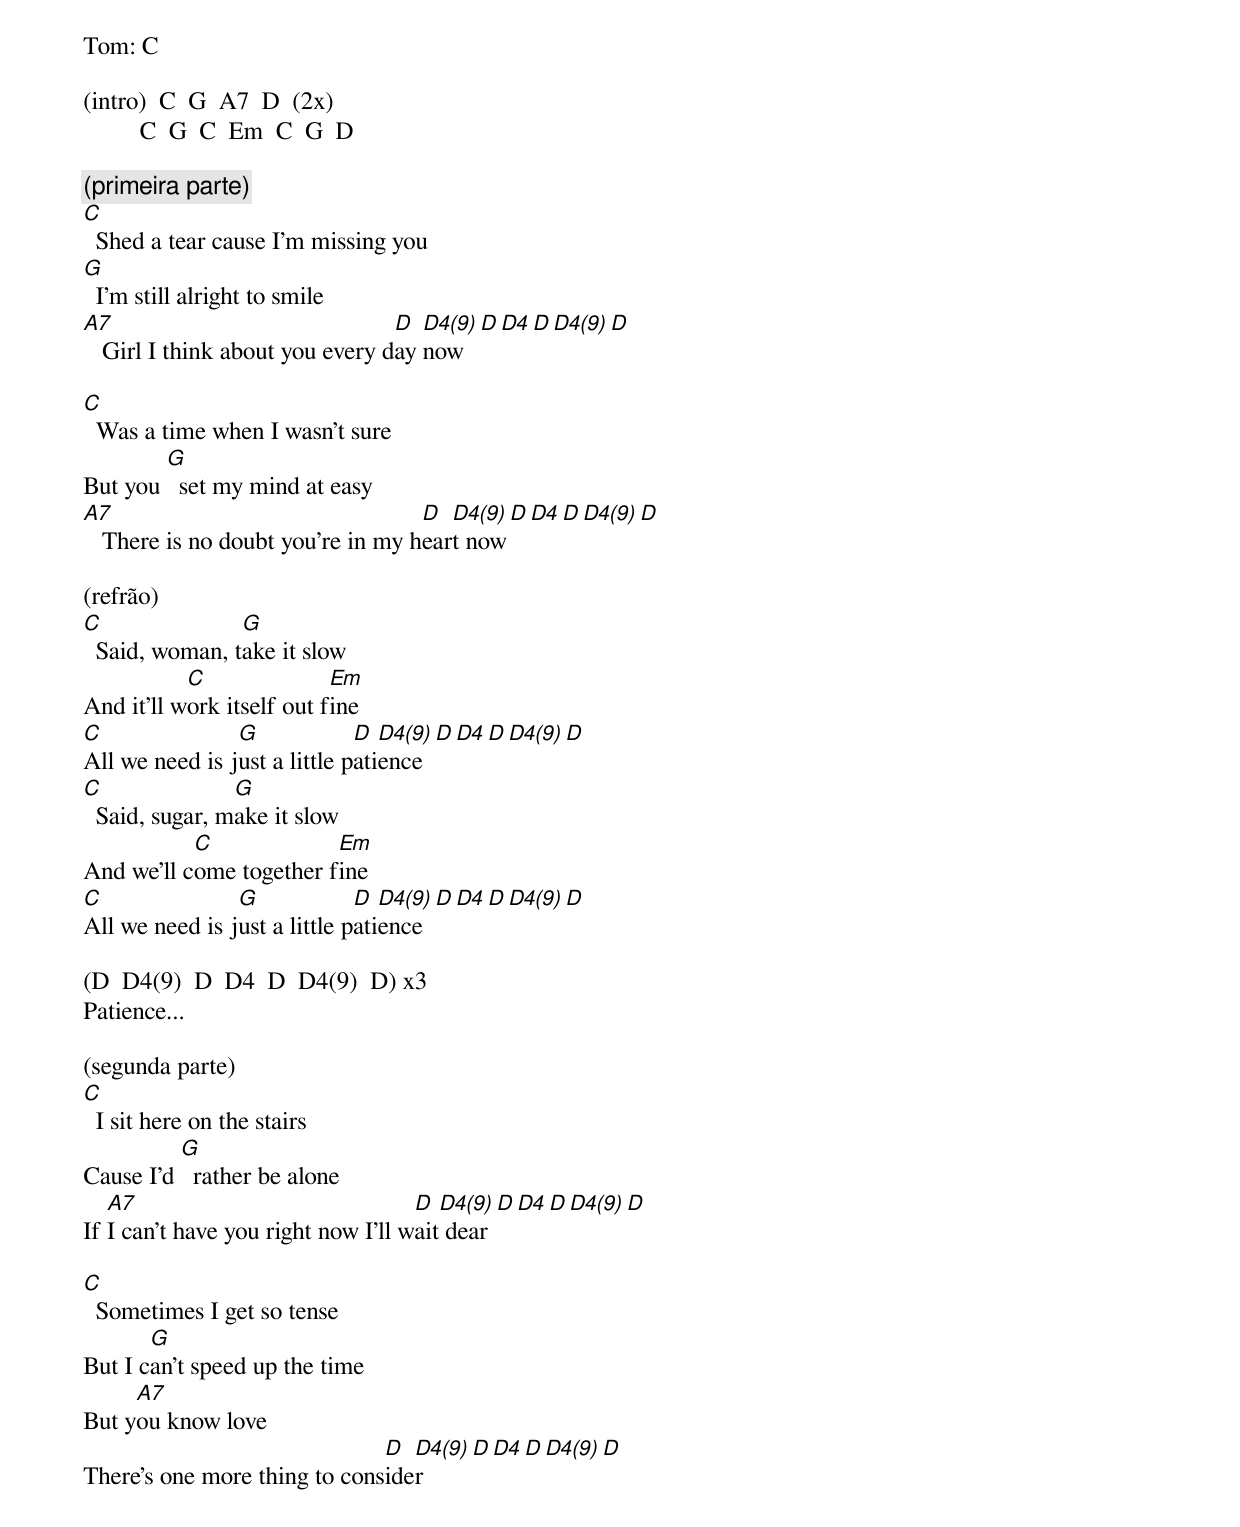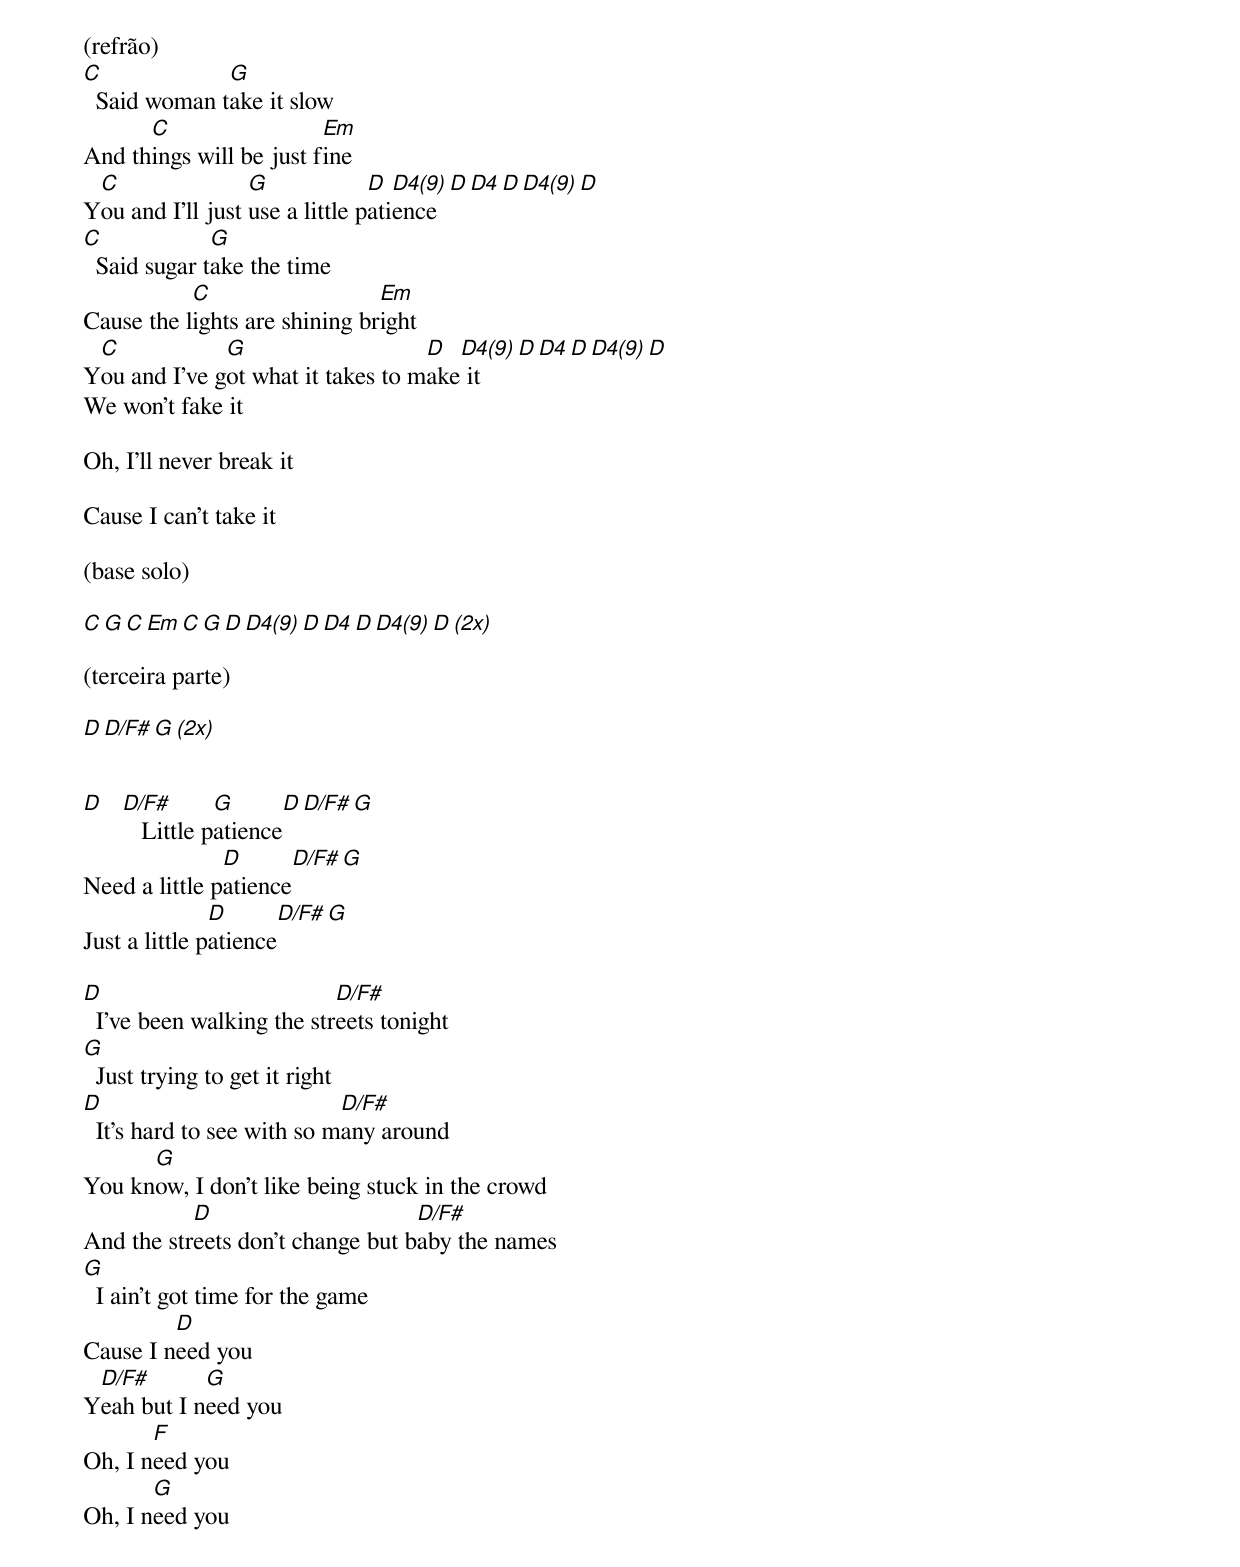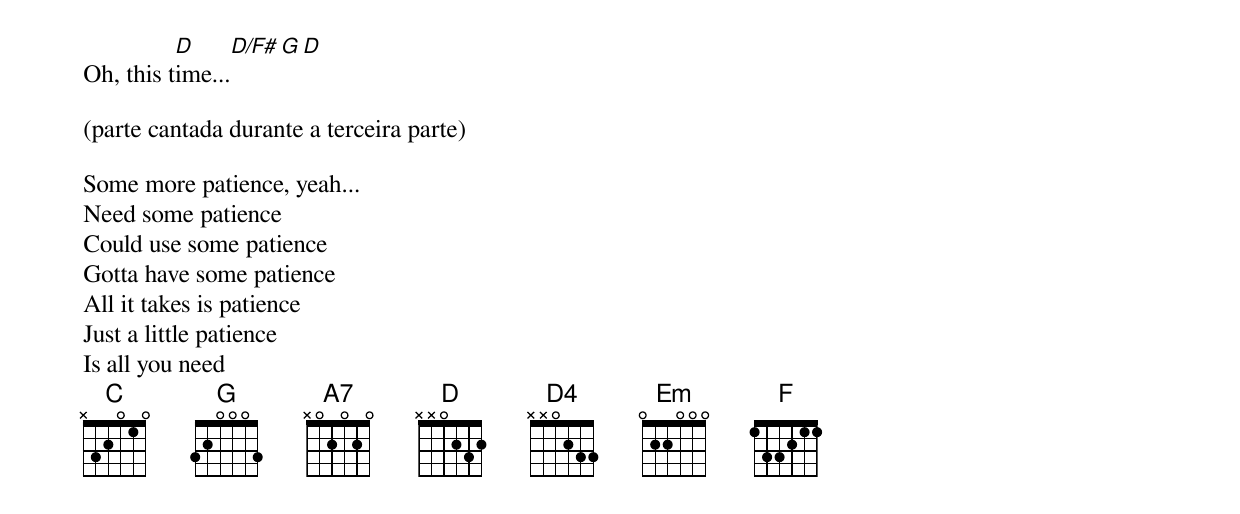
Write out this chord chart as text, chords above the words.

Tom: C

(intro)  C  G  A7  D  (2x)
         C  G  C  Em  C  G  D

(primeira parte)
C
  Shed a tear cause I'm missing you
G
  I'm still alright to smile
A7                               D  D4(9)  D  D4  D  D4(9)  D
   Girl I think about you every day now

C
  Was a time when I wasn't sure
        G
But you   set my mind at easy
A7                                 D  D4(9)  D  D4  D  D4(9)  D
   There is no doubt you're in my heart now

(refrão)
C               G
  Said, woman, take it slow
           C               Em
And it'll work itself out fine
C               G             D  D4(9)  D  D4  D  D4(9)  D
All we need is just a little patience
C               G
  Said, sugar, make it slow
           C             Em
And we'll come together fine
C               G             D  D4(9)  D  D4  D  D4(9)  D
All we need is just a little patience

(D  D4(9)  D  D4  D  D4(9)  D) x3
Patience...

(segunda parte)
C
  I sit here on the stairs
          G
Cause I'd   rather be alone
   A7                               D  D4(9)  D  D4  D  D4(9)  D
If I can't have you right now I'll wait dear

C
  Sometimes I get so tense
       G
But I can't speed up the time
     A7
But you know love
                              D  D4(9)  D  D4  D  D4(9)  D
There's one more thing to consider

(refrão)
C             G
  Said woman take it slow
      C                  Em
And things will be just fine
 C                G             D  D4(9)  D  D4  D  D4(9)  D
You and I'll just use a little patience
C             G
  Said sugar take the time
           C                   Em
Cause the lights are shining bright
 C            G                    D  D4(9)  D  D4  D  D4(9)  D
You and I've got what it takes to make it
We won't fake it

Oh, I'll never break it

Cause I can't take it

(base solo)

C  G  C  Em  C  G  D  D4(9)  D  D4  D  D4(9)  D (2x)

(terceira parte)

D  D/F#  G (2x)


D  D/F#       G        D  D/F#  G
      Little patience
               D        D/F#  G
Need a little patience
               D        D/F#  G
Just a little patience

D                          D/F#
  I've been walking the streets tonight
G
  Just trying to get it right
D                           D/F#
  It's hard to see with so many around
      G
You know, I don't like being stuck in the crowd
           D                      D/F#
And the streets don't change but baby the names
G
  I ain't got time for the game
         D
Cause I need you
 D/F#       G
Yeah but I need you
       F
Oh, I need you
       G
Oh, I need you
          D       D/F#  G  D
Oh, this time...

(parte cantada durante a terceira parte)

Some more patience, yeah...
Need some patience
Could use some patience
Gotta have some patience
All it takes is patience
Just a little patience
Is all you need
